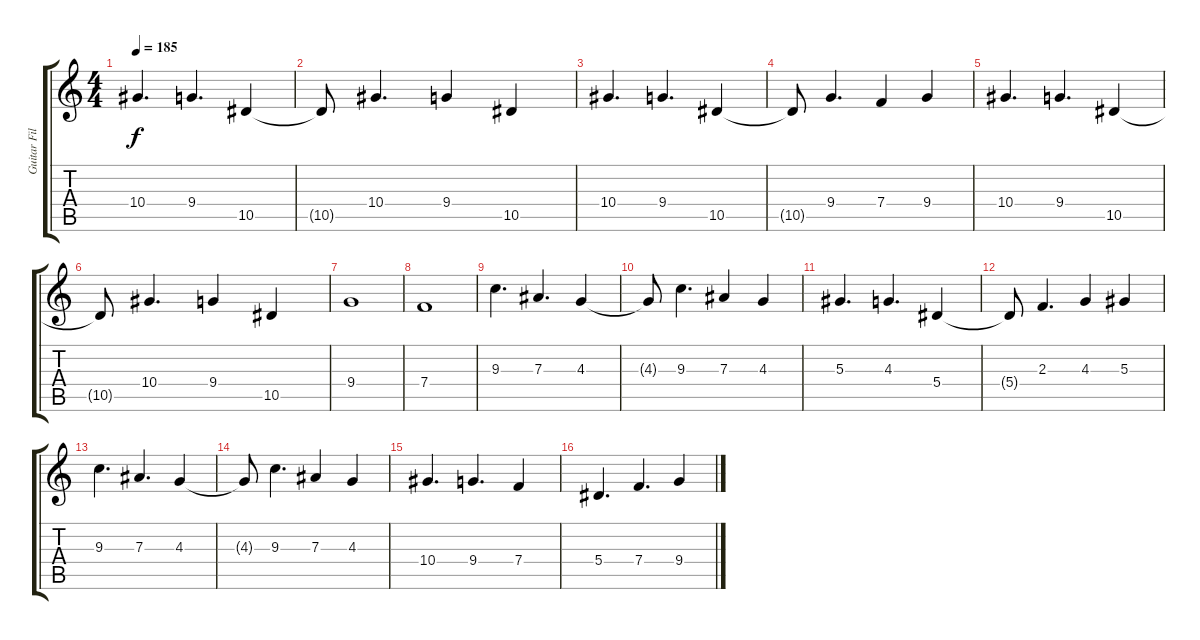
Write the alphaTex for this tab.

\track ("Guitar Fills" "Guitar Fil") {instrument distortionguitar}
\staff {score tabs}
\tuning (C4 G3 Eb3 Bb2 F2 C2) {hide}
\ts (4 4)
\tempo 185
\clef g2
\ks c
10.4.4{d dy f} 9.4.4{d} 10.5.4 |
10.5{t}.8 10.4.4{d} 9.4.4 10.5.4 |
10.4.4{d} 9.4.4{d} 10.5.4 |
10.5{t}.8 9.4.4{d} 7.4.4 9.4.4 |
10.4.4{d} 9.4.4{d} 10.5.4 |
10.5{t}.8 10.4.4{d} 9.4.4 10.5.4 |
9.4.1 |
7.4.1 |
9.3.4{d} 7.3.4{d} 4.3.4 |
4.3{t}.8 9.3.4{d} 7.3.4 4.3.4 |
5.3.4{d} 4.3.4{d} 5.4.4 |
5.4{t}.8 2.3.4{d} 4.3.4 5.3.4 |
9.3.4{d} 7.3.4{d} 4.3.4 |
4.3{t}.8 9.3.4{d} 7.3.4 4.3.4 |
10.4.4{d} 9.4.4{d} 7.4.4 |
5.4.4{d} 7.4.4{d} 9.4.4
